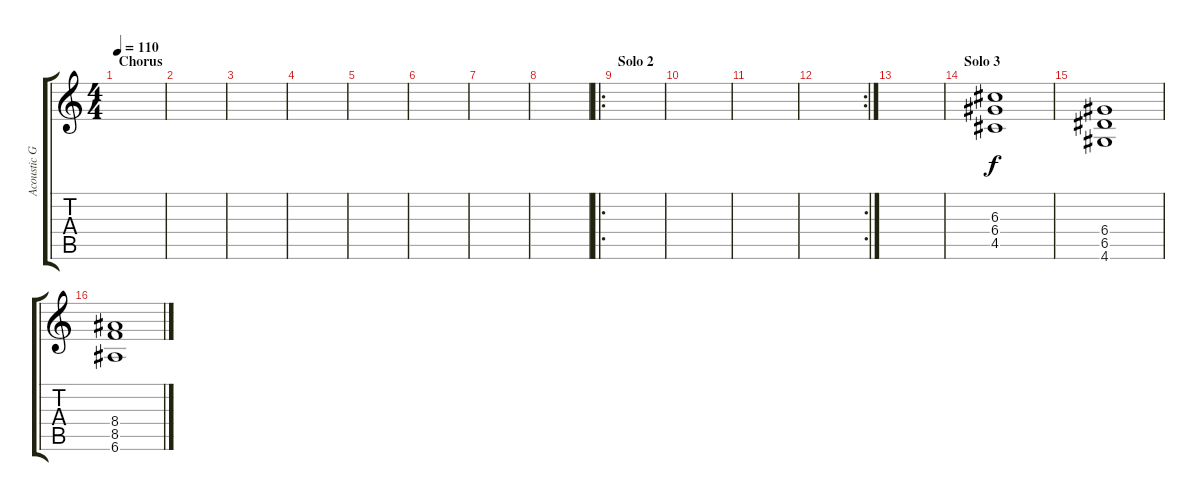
\track ("Acoustic Guitar" "Acoustic G") {instrument acousticguitarsteel}
\staff {score tabs}
\tuning (E4 B3 G3 D3 A2 E2) {hide}
\ts (4 4)
\section ("" "Chorus")
\tempo 110
\clef g2
\ks c
|
|
|
|
|
|
|
|
\ro
\section ("" "Solo 2")
|
|
|
\rc 2
|
|
\section ("" "Solo 3")
(6.3 6.4 4.5).1{volume 13 instrument overdrivenguitar} |
(6.4 6.5 4.6).1 |
(8.4 8.5 6.6).1
